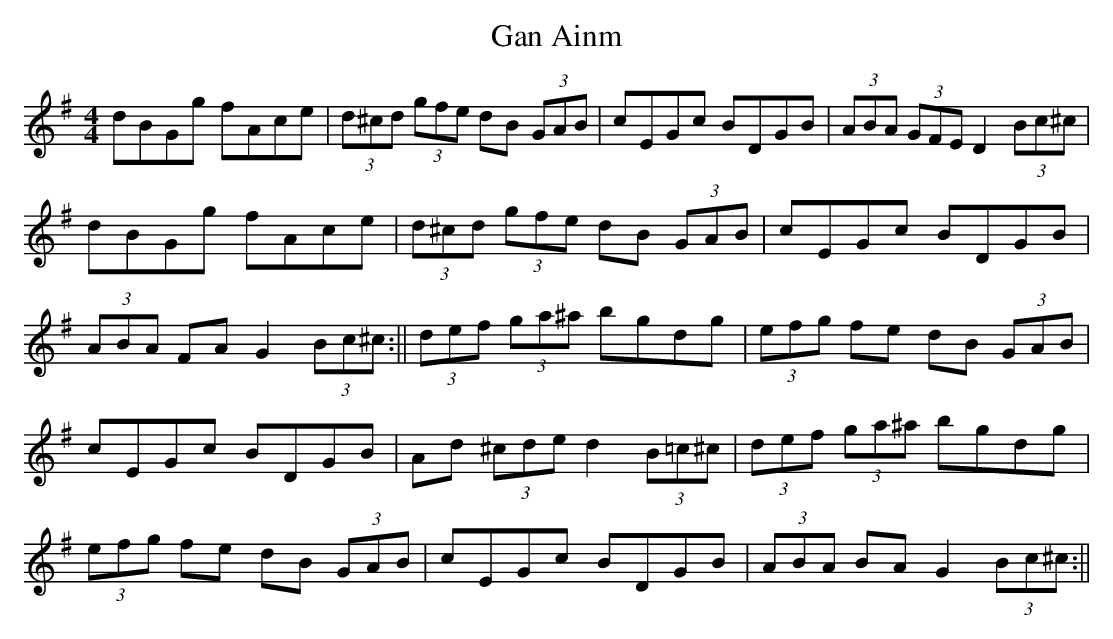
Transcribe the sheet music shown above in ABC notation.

X:1
T:Gan Ainm
M:4/4
L:1/8
K:G
dBGg fAce|(3d^cd (3gfe dB (3GAB|cEGc BDGB|(3ABA (3GFE D2 (3Bc^c|\
dBGg fAce|(3d^cd (3gfe dB (3GAB|cEGc BDGB|(3ABA FA G2 (3Bc^c:||\
(3def (3ga^a bgdg|(3efg fe dB (3GAB|cEGc BDGB|Ad (3^cde d2 (3B=c^c|\
(3def (3ga^a bgdg|(3efg fe dB (3GAB|cEGc BDGB|(3ABA BA G2 (3Bc^c:||\
